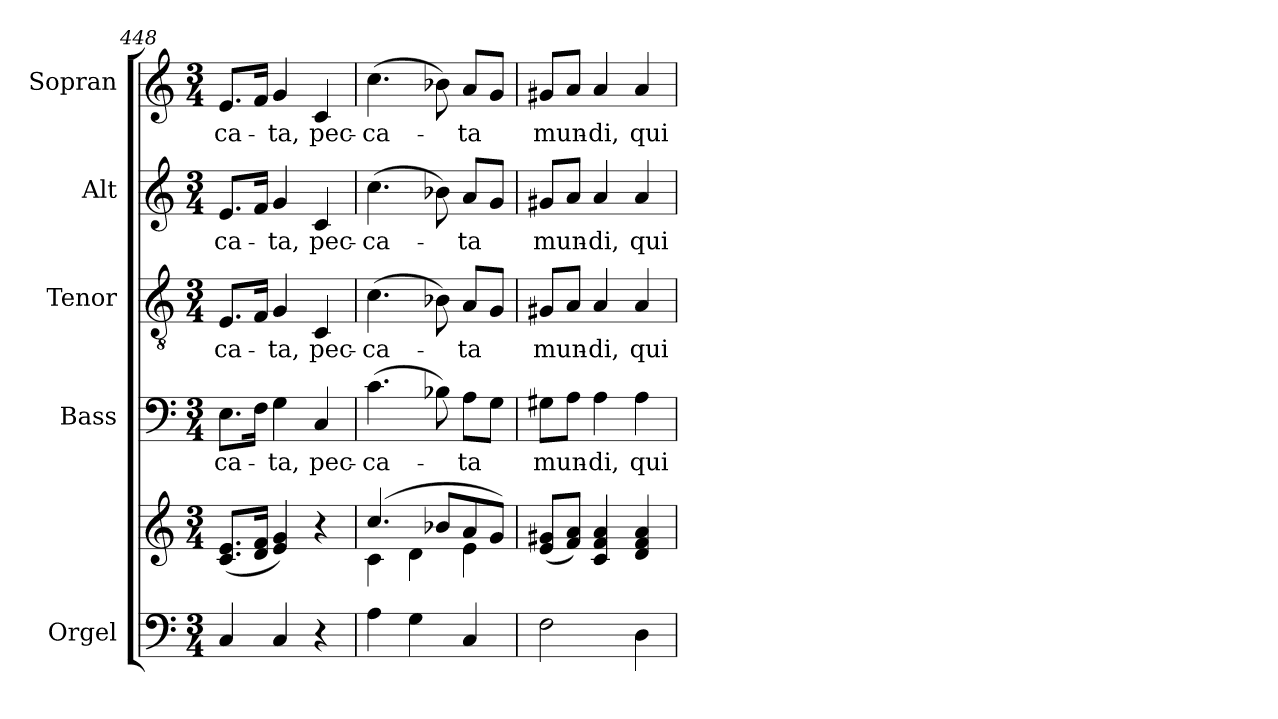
**kern	**kern	**kern	**text	**kern	**text	**kern	**text	**kern	**text
*part5	*part5	*part4	*part4	*part3	*part3	*part2	*part2	*part1	*part1
*staff6	*staff5	*staff4	*staff4	*staff3	*staff3	*staff2	*staff2	*staff1	*staff1
*I"Orgel	*	*I"Bass	*	*I"Tenor	*	*I"Alt	*	*I"Sopran	*
*I'Org.	*	*I'B.	*	*I'T.	*	*I'A.	*	*I'S.	*
*clefF4	*clefG2	*clefF4	*	*clefGv2	*	*clefG2	*	*clefG2	*
*k[]	*k[]	*k[]	*	*k[]	*	*k[]	*	*k[]	*
*C:	*C:	*C:	*	*C:	*	*C:	*	*C:	*
*M3/4	*M3/4	*M3/4	*	*M3/4	*	*M3/4	*	*M3/4	*
=448	=448	=448	=448	=448	=448	=448	=448	=448	=448
!	!	!	!LO:LY:b	!	!LO:LY:b	!	!LO:LY:b	!	!LO:LY:b
4C/	(<8.c/ 8.e/L	8.E\L	-ca-	8.E/L	-ca-	8.e/L	-ca-	8.e/L	-ca-
.	16d/ 16f/Jk	16F\Jk	.	16F/Jk	.	16f/Jk	.	16f/Jk	.
!	!	!	!LO:LY:b	!	!LO:LY:b	!	!LO:LY:b	!	!LO:LY:b
4C/	4e/ 4g/)	4G\	-ta,	4G/	-ta,	4g/	-ta,	4g/	-ta,
!	!	!	!LO:LY:b	!	!LO:LY:b	!	!LO:LY:b	!	!LO:LY:b
4r	4r	4C/	pec-	4C/	pec-	4c/	pec-	4c/	pec-
=449	=449	=449	=449	=449	=449	=449	=449	=449	=449
*	*^	*	*	*	*	*	*	*	*
!	!	!	!	!LO:LY:b	!	!LO:LY:b	!	!LO:LY:b	!	!LO:LY:b
4A\	(4.cc/	4c\	(>4.c\	-ca-	(>4.c\	-ca-	(>4.cc\	-ca-	(>4.cc\	-ca-
4G\	.	4d\	.	.	.	.	.	.	.	.
.	8b-X/L	.	8B-X\)	.	8B-X\)	.	8b-X\)	.	8b-X\)	.
!	!	!	!	!LO:LY:b	!	!LO:LY:b	!	!LO:LY:b	!	!LO:LY:b
4C/	8a/	4e\	8A\L	-ta	8A/L	-ta	8a/L	-ta	8a/L	-ta
.	8g/J)	.	8G\J	.	8G/J	.	8g/J	.	8g/J	.
*	*v	*v	*	*	*	*	*	*	*	*
=450	=450	=450	=450	=450	=450	=450	=450	=450	=450
!	!	!	!LO:LY:b	!	!LO:LY:b	!	!LO:LY:b	!	!LO:LY:b
2F\	(<8e/ 8g#X/L	8G#X\L	mun-	8G#X/L	mun-	8g#X/L	mun-	8g#X/L	mun-
.	8f/ 8a/J)	8A\J	.	8A/J	.	8a/J	.	8a/J	.
!	!	!	!LO:LY:b	!	!LO:LY:b	!	!LO:LY:b	!	!LO:LY:b
.	4c/ 4f/ 4a/	4A\	-di,	4A/	-di,	4a/	-di,	4a/	-di,
!	!	!	!LO:LY:b	!	!LO:LY:b	!	!LO:LY:b	!	!LO:LY:b
4D\	4d/ 4f/ 4a/	4A\	qui	4A/	qui	4a/	qui	4a/	qui
=	=	=	=	=	=	=	=	=	=
*-	*-	*-	*-	*-	*-	*-	*-	*-	*-
